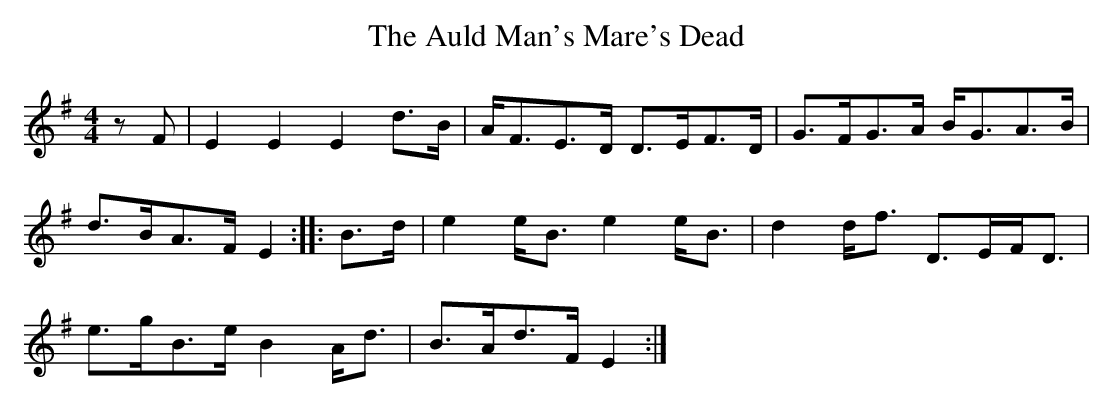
X:1
T:Auld Man's Mare's Dead, The
M:4/4
L:1/8
K:Em
zF | E2 E2 E2 d>B | A<FE>D D>EF>D | G>FG>A B<GA>B |
d>BA>F E2 :: B>d | e2 e<B e2 e<B | d2 d<f D>EF<D |
e>gB>e B2 A<d | B>Ad>F E2 :|]
